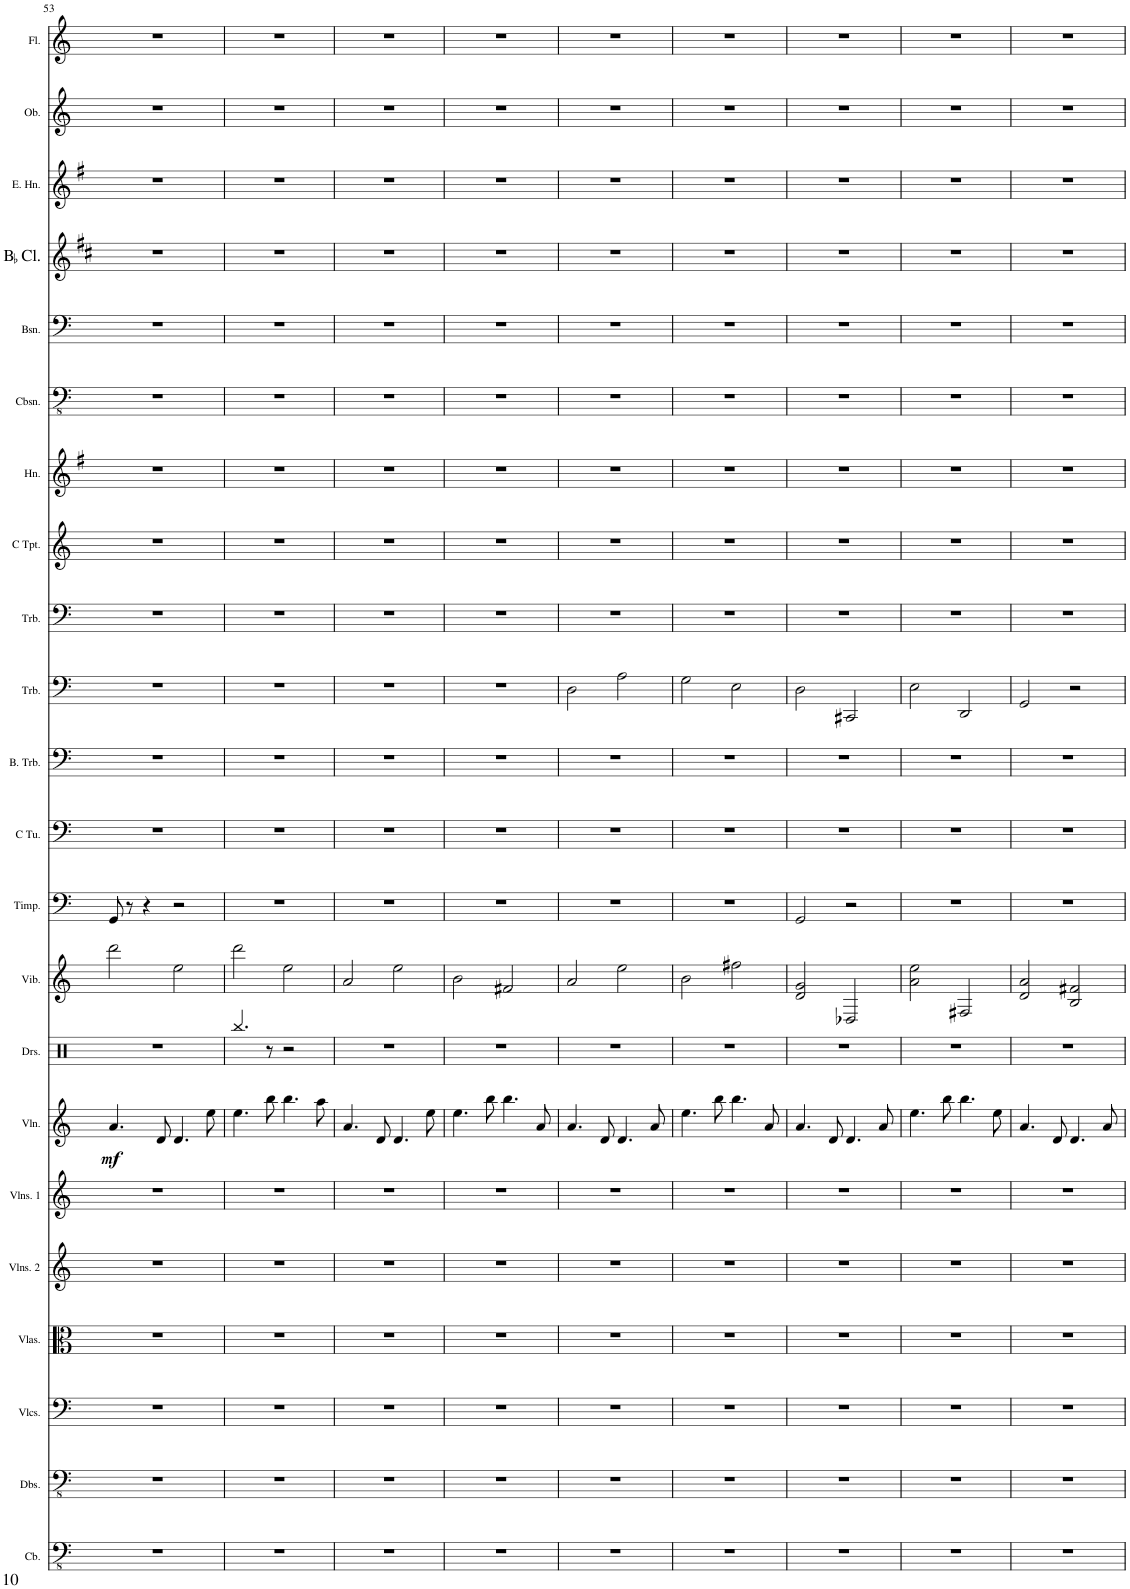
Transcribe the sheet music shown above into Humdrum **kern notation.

**kern	**kern	**kern	**kern	**kern	**kern	**kern	**dynam	**kern	**kern	**kern	**kern	**kern	**kern	**kern	**kern	**kern	**kern	**kern	**kern	**kern	**kern	**kern
*part22	*part21	*part20	*part19	*part18	*part17	*part16	*part16	*part15	*part14	*part13	*part12	*part11	*part10	*part9	*part8	*part7	*part6	*part5	*part4	*part3	*part2	*part1
*staff22	*staff21	*staff20	*staff19	*staff18	*staff17	*staff16	*staff16	*staff15	*staff14	*staff13	*staff12	*staff11	*staff10	*staff9	*staff8	*staff7	*staff6	*staff5	*staff4	*staff3	*staff2	*staff1
*I"Double Bass	*I"Double Basses	*I"Violoncellos	*I"Violas	*I"Violins 2	*I"Violins 1	*I"Violin	*	*I"Drumset	*I"Vibraphone	*I"Timpani	*I"C Tuba	*I"Bass Trombone	*I"Trombone	*I"Trombone	*I"C Trumpet	*I"Horn	*I"Contrabassoon	*I"Bassoon	*I"BaccidentalFlat Clarinet	*I"English Horn	*I"Oboe	*I"Flute
*	*I'Dbs.	*I'Vlcs.	*I'Vlas.	*I'Vlns. 2	*I'Vlns. 1	*I'Vln.	*	*I'Drs.	*I'Vib.	*I'Timp.	*I'C Tu.	*I'B. Trb.	*I'Trb.	*I'Trb.	*I'C Tpt.	*I'Hn.	*I'Cbsn.	*I'Bsn.	*I'BaccidentalFlat Cl.	*I'E. Hn.	*I'Ob.	*I'Fl.
!!LO:PB:g=z
*clefFv4	*clefFv4	*clefF4	*clefC3	*clefG2	*clefG2	*clefG2	*	*clefX	*clefG2	*clefF4	*clefF4	*clefF4	*clefF4	*clefF4	*clefG2	*clefG2	*clefFv4	*clefF4	*clefG2	*clefG2	*clefG2	*clefG2
*Trd7c12	*	*	*	*	*	*	*	*	*	*	*	*	*	*	*	*Trd4c7	*Trd7c12	*	*Trd1c2	*Trd4c7	*	*
*k[]	*k[]	*k[]	*k[]	*k[]	*k[]	*k[]	*	*k[]	*k[]	*k[]	*k[]	*k[]	*k[]	*k[]	*k[]	*k[f#]	*k[]	*k[]	*k[f#c#]	*k[f#]	*k[]	*k[]
*M4/4	*M4/4	*M4/4	*M4/4	*M4/4	*M4/4	*M5/4	*	*M4/4	*M4/4	*M4/4	*M4/4	*M4/4	*M4/4	*M4/4	*M4/4	*M4/4	*M4/4	*M4/4	*M4/4	*M4/4	*M4/4	*M4/4
*met(c)	*met(c)	*met(c)	*met(c)	*met(c)	*met(c)	*	*	*met(c)	*met(c)	*met(c)	*met(c)	*met(c)	*met(c)	*met(c)	*met(c)	*met(c)	*met(c)	*met(c)	*met(c)	*met(c)	*met(c)	*met(c)
=53	=53	=53	=53	=53	=53	=53	=53	=53	=53	=53	=53	=53	=53	=53	=53	=53	=53	=53	=53	=53	=53	=53
!	!	!	!	!	!	!	!LO:DY:b	!	!	!	!	!	!	!	!	!	!	!	!	!	!	!
1r	1r	1r	1r	1r	1r	4.a/	mf	1r	2ddd\	8GG/	1r	1r	1r	1r	1r	1r	1r	1r	1r	1r	1r	1r
.	.	.	.	.	.	.	.	.	.	8r	.	.	.	.	.	.	.	.	.	.	.	.
.	.	.	.	.	.	.	.	.	.	4r	.	.	.	.	.	.	.	.	.	.	.	.
.	.	.	.	.	.	8d/	.	.	.	.	.	.	.	.	.	.	.	.	.	.	.	.
.	.	.	.	.	.	4.d/	.	.	2ee\	2r	.	.	.	.	.	.	.	.	.	.	.	.
.	.	.	.	.	.	8ee\	.	.	.	.	.	.	.	.	.	.	.	.	.	.	.	.
=54	=54	=54	=54	=54	=54	=54	=54	=54	=54	=54	=54	=54	=54	=54	=54	=54	=54	=54	=54	=54	=54	=54
1r	1r	1r	1r	1r	1r	4.ee\	.	4.Rbb/	2ddd\	1r	1r	1r	1r	1r	1r	1r	1r	1r	1r	1r	1r	1r
.	.	.	.	.	.	8bb\	.	8r	.	.	.	.	.	.	.	.	.	.	.	.	.	.
.	.	.	.	.	.	4.bb\	.	2r	2ee\	.	.	.	.	.	.	.	.	.	.	.	.	.
.	.	.	.	.	.	8aa\	.	.	.	.	.	.	.	.	.	.	.	.	.	.	.	.
=55	=55	=55	=55	=55	=55	=55	=55	=55	=55	=55	=55	=55	=55	=55	=55	=55	=55	=55	=55	=55	=55	=55
1r	1r	1r	1r	1r	1r	4.a/	.	1r	2a/	1r	1r	1r	1r	1r	1r	1r	1r	1r	1r	1r	1r	1r
.	.	.	.	.	.	8d/	.	.	.	.	.	.	.	.	.	.	.	.	.	.	.	.
.	.	.	.	.	.	4.d/	.	.	2ee\	.	.	.	.	.	.	.	.	.	.	.	.	.
.	.	.	.	.	.	8ee\	.	.	.	.	.	.	.	.	.	.	.	.	.	.	.	.
=56	=56	=56	=56	=56	=56	=56	=56	=56	=56	=56	=56	=56	=56	=56	=56	=56	=56	=56	=56	=56	=56	=56
1r	1r	1r	1r	1r	1r	4.ee\	.	1r	2b\	1r	1r	1r	1r	1r	1r	1r	1r	1r	1r	1r	1r	1r
.	.	.	.	.	.	8bb\	.	.	.	.	.	.	.	.	.	.	.	.	.	.	.	.
.	.	.	.	.	.	4.bb\	.	.	2f#X/	.	.	.	.	.	.	.	.	.	.	.	.	.
.	.	.	.	.	.	8a/	.	.	.	.	.	.	.	.	.	.	.	.	.	.	.	.
=57	=57	=57	=57	=57	=57	=57	=57	=57	=57	=57	=57	=57	=57	=57	=57	=57	=57	=57	=57	=57	=57	=57
1r	1r	1r	1r	1r	1r	4.a/	.	1r	2a/	1r	1r	1r	2D\	1r	1r	1r	1r	1r	1r	1r	1r	1r
.	.	.	.	.	.	8d/	.	.	.	.	.	.	.	.	.	.	.	.	.	.	.	.
.	.	.	.	.	.	4.d/	.	.	2ee\	.	.	.	2A\	.	.	.	.	.	.	.	.	.
.	.	.	.	.	.	8a/	.	.	.	.	.	.	.	.	.	.	.	.	.	.	.	.
=58	=58	=58	=58	=58	=58	=58	=58	=58	=58	=58	=58	=58	=58	=58	=58	=58	=58	=58	=58	=58	=58	=58
1r	1r	1r	1r	1r	1r	4.ee\	.	1r	2b\	1r	1r	1r	2G\	1r	1r	1r	1r	1r	1r	1r	1r	1r
.	.	.	.	.	.	8bb\	.	.	.	.	.	.	.	.	.	.	.	.	.	.	.	.
.	.	.	.	.	.	4.bb\	.	.	2ff#X\	.	.	.	2E\	.	.	.	.	.	.	.	.	.
.	.	.	.	.	.	8a/	.	.	.	.	.	.	.	.	.	.	.	.	.	.	.	.
=59	=59	=59	=59	=59	=59	=59	=59	=59	=59	=59	=59	=59	=59	=59	=59	=59	=59	=59	=59	=59	=59	=59
1r	1r	1r	1r	1r	1r	4.a/	.	1r	2d/ 2g/	2GG/	1r	1r	2D\	1r	1r	1r	1r	1r	1r	1r	1r	1r
.	.	.	.	.	.	8d/	.	.	.	.	.	.	.	.	.	.	.	.	.	.	.	.
.	.	.	.	.	.	4.d/	.	.	2D-X/	2r	.	.	2CC#X/	.	.	.	.	.	.	.	.	.
.	.	.	.	.	.	8a/	.	.	.	.	.	.	.	.	.	.	.	.	.	.	.	.
=60	=60	=60	=60	=60	=60	=60	=60	=60	=60	=60	=60	=60	=60	=60	=60	=60	=60	=60	=60	=60	=60	=60
1r	1r	1r	1r	1r	1r	4.ee\	.	1r	2a\ 2ee\	1r	1r	1r	2E\	1r	1r	1r	1r	1r	1r	1r	1r	1r
.	.	.	.	.	.	8bb\	.	.	.	.	.	.	.	.	.	.	.	.	.	.	.	.
.	.	.	.	.	.	4.bb\	.	.	2F#X/	.	.	.	2DD/	.	.	.	.	.	.	.	.	.
.	.	.	.	.	.	8ee\	.	.	.	.	.	.	.	.	.	.	.	.	.	.	.	.
=61	=61	=61	=61	=61	=61	=61	=61	=61	=61	=61	=61	=61	=61	=61	=61	=61	=61	=61	=61	=61	=61	=61
1r	1r	1r	1r	1r	1r	4.a/	.	1r	2d/ 2a/	1r	1r	1r	2GG/	1r	1r	1r	1r	1r	1r	1r	1r	1r
.	.	.	.	.	.	8d/	.	.	.	.	.	.	.	.	.	.	.	.	.	.	.	.
.	.	.	.	.	.	4.d/	.	.	2B/ 2f#X/	.	.	.	2r	.	.	.	.	.	.	.	.	.
.	.	.	.	.	.	8a/	.	.	.	.	.	.	.	.	.	.	.	.	.	.	.	.
=	=	=	=	=	=	=	=	=	=	=	=	=	=	=	=	=	=	=	=	=	=	=
*-	*-	*-	*-	*-	*-	*-	*-	*-	*-	*-	*-	*-	*-	*-	*-	*-	*-	*-	*-	*-	*-	*-
